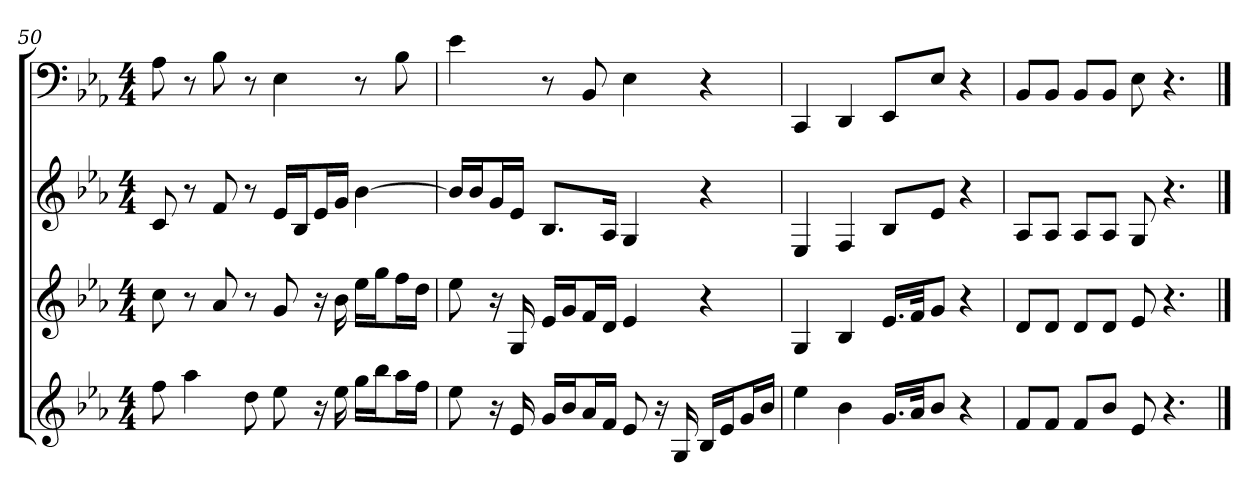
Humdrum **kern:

**kern	**kern	**kern	**kern
*part4	*part3	*part2	*part1
*staff4	*staff3	*staff2	*staff1
*k[b-e-a-]	*k[b-e-a-]	*k[b-e-a-]	*k[b-e-a-]
*E-:	*E-:	*E-:	*E-:
*M4/4	*M4/4	*M4/4	*M4/4
=50	=50	=50	=50
8ff	8cc	8c	8A-
4aa-	8r	8r	8r
.	8a-	8f	8B-
8dd	8r	8r	8r
8ee-	8g	16e-LL	4E-
.	.	16B-J	.
16r	16r	16e-L	.
16ee-	16b-	16gJJ	.
16ggLL	16ee-LL	[4b-	8r
16bb-J	16ggJ	.	.
16aa-L	16ffL	.	8B-
16ffJJ	16ddJJ	.	.
=51	=51	=51	=51
8ee-	8ee-	16b-LL]	4e-
.	.	16b-J	.
16r	16r	16gL	.
16e-	16G	16e-JJ	.
16gLL	16e-LL	8.B-L	8r
16b-J	16gJ	.	.
16a-L	16fL	.	8BB-
16fJJ	16dJJ	16A-Jk	.
8e-	4e-	4G	4E-
16r	.	.	.
16G	.	.	.
16B-LL	4r	4r	4r
16e-J	.	.	.
16gL	.	.	.
16b-JJ	.	.	.
=52	=52	=52	=52
4ee-	4G	4E-	4CC
4b-	4B-	4F	4DD
16.gLL	16.e-LL	8B-L	8EE-L
32a-Jk	32fJk	.	.
8b-J	8gJ	8e-J	8E-J
4r	4r	4r	4r
=53	=53	=53	=53
8fL	8dL	8A-L	8BB-L
8fJ	8dJ	8A-J	8BB-J
8fL	8dL	8A-L	8BB-L
8b-J	8dJ	8A-J	8BB-J
8e-	8e-	8G	8E-
4.r	4.r	4.r	4.r
==	==	==	==
*-	*-	*-	*-
